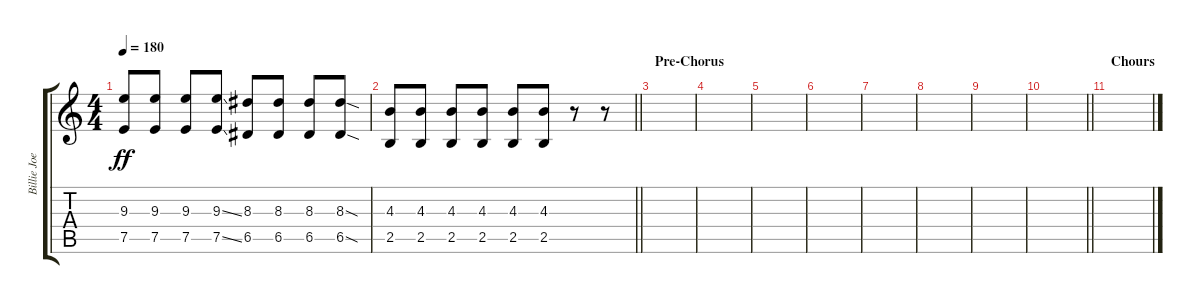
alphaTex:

\track ("Billie Joe Armstrong (Lead Guitar)" "Billie Joe") {instrument overdrivenguitar}
\staff {score tabs}
\tuning (E4 B3 G3 D3 A2 E2) {hide}
\ts (4 4)
\tempo 180
\clef g2
\ks c
(9.3 7.5).8{dy ff} (9.3 7.5).8 (9.3 7.5).8 (9.3{ss} 7.5{ss}).8 (8.3 6.5).8 (8.3 6.5).8 (8.3 6.5).8 (8.3{sod} 6.5{sod}).8 |
\barLineRight lightlight
(4.3 2.5).8 (4.3 2.5).8 (4.3 2.5).8 (4.3 2.5).8 (4.3 2.5).8 (4.3 2.5).8 r.8 r.8 |
\section ("" "Pre-Chorus")
|
|
|
|
|
|
|
\barLineRight lightlight
|
\section ("" "Chours")
